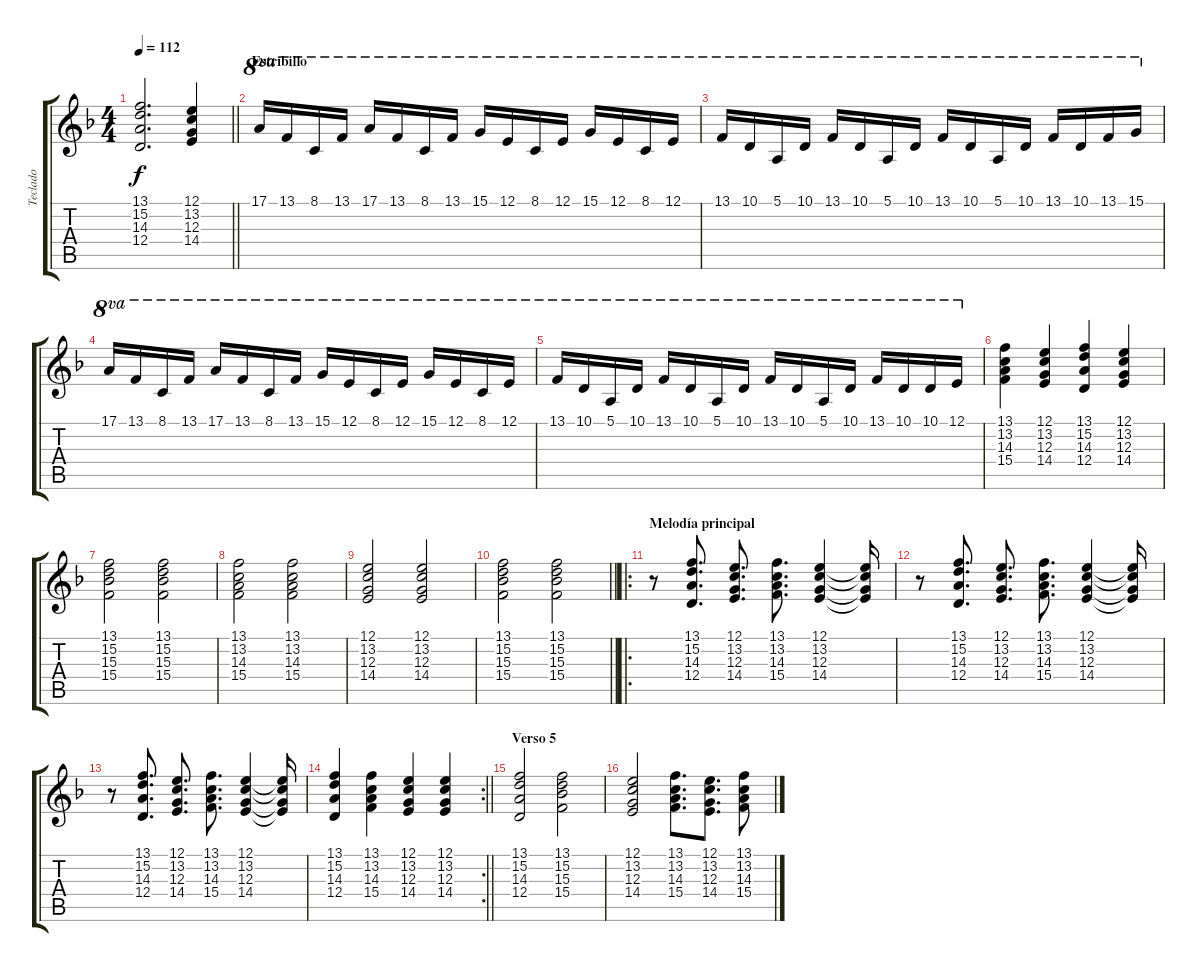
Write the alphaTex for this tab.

\track ("Teclado" "Teclado") {instrument electricgrandpiano}
\staff {score tabs}
\tuning (E4 B3 G3 D3 A2 E2) {hide}
\ts (4 4)
\tempo 112
\clef g2
\barLineRight lightlight
\ks dminor
(13.1 15.2 14.3 12.4).2{d dy f} (12.1 13.2 12.3 14.4).4 |
\section ("" "Estribillo")
17.1.16{ot 8va} 13.1.16{ot 8va} 8.1.16{ot 8va} 13.1.16{ot 8va} 17.1.16{ot 8va} 13.1.16{ot 8va} 8.1.16{ot 8va} 13.1.16{ot 8va} 15.1.16{ot 8va} 12.1.16{ot 8va} 8.1.16{ot 8va} 12.1.16{ot 8va} 15.1.16{ot 8va} 12.1.16{ot 8va} 8.1.16{ot 8va} 12.1.16{ot 8va} |
13.1.16{ot 8va} 10.1.16{ot 8va} 5.1.16{ot 8va} 10.1.16{ot 8va} 13.1.16{ot 8va} 10.1.16{ot 8va} 5.1.16{ot 8va} 10.1.16{ot 8va} 13.1.16{ot 8va} 10.1.16{ot 8va} 5.1.16{ot 8va} 10.1.16{ot 8va} 13.1.16{ot 8va} 10.1.16{ot 8va} 13.1.16{ot 8va} 15.1.16{ot 8va} |
17.1.16{ot 8va} 13.1.16{ot 8va} 8.1.16{ot 8va} 13.1.16{ot 8va} 17.1.16{ot 8va} 13.1.16{ot 8va} 8.1.16{ot 8va} 13.1.16{ot 8va} 15.1.16{ot 8va} 12.1.16{ot 8va} 8.1.16{ot 8va} 12.1.16{ot 8va} 15.1.16{ot 8va} 12.1.16{ot 8va} 8.1.16{ot 8va} 12.1.16{ot 8va} |
13.1.16{ot 8va} 10.1.16{ot 8va} 5.1.16{ot 8va} 10.1.16{ot 8va} 13.1.16{ot 8va} 10.1.16{ot 8va} 5.1.16{ot 8va} 10.1.16{ot 8va} 13.1.16{ot 8va} 10.1.16{ot 8va} 5.1.16{ot 8va} 10.1.16{ot 8va} 13.1.16{ot 8va} 10.1.16{ot 8va} 10.1.16{ot 8va} 12.1.16{ot 8va} |
(13.1 13.2 14.3 15.4).4 (12.1 13.2 12.3 14.4).4 (13.1 15.2 14.3 12.4).4 (12.1 13.2 12.3 14.4).4 |
(13.1 15.2 15.3 15.4).2 (13.1 15.2 15.3 15.4).2 |
(13.1 13.2 14.3 15.4).2 (13.1 13.2 14.3 15.4).2 |
(12.1 13.2 12.3 14.4).2 (12.1 13.2 12.3 14.4).2 |
\barLineRight lightlight
(13.1 15.2 15.3 15.4).2 (13.1 15.2 15.3 15.4).2 |
\ro
\section ("" "Melodía principal")
r.8 (13.1 15.2 14.3 12.4).8{d} (12.1 13.2 12.3 14.4).8{d} (13.1 13.2 14.3 15.4).8{d} (12.1 13.2 12.3 14.4).4 (12.1{t} 13.2{t} 12.3{t} 14.4{t}).16 |
r.8 (13.1 15.2 14.3 12.4).8{d} (12.1 13.2 12.3 14.4).8{d} (13.1 13.2 14.3 15.4).8{d} (12.1 13.2 12.3 14.4).4 (12.1{t} 13.2{t} 12.3{t} 14.4{t}).16 |
r.8 (13.1 15.2 14.3 12.4).8{d} (12.1 13.2 12.3 14.4).8{d} (13.1 13.2 14.3 15.4).8{d} (12.1 13.2 12.3 14.4).4 (12.1{t} 13.2{t} 12.3{t} 14.4{t}).16 |
\rc 2
\barLineRight lightlight
(13.1 15.2 14.3 12.4).4 (13.1 13.2 14.3 15.4).4 (12.1 13.2 12.3 14.4).4 (12.1 13.2 12.3 14.4).4 |
\section ("" "Verso 5")
(13.1 15.2 14.3 12.4).2 (13.1 15.2 15.3 15.4).2 |
(12.1 13.2 12.3 14.4).2 (13.1 13.2 14.3 15.4).8{d} (12.1 13.2 12.3 14.4).8{d} (13.1 13.2 14.3 15.4).8
